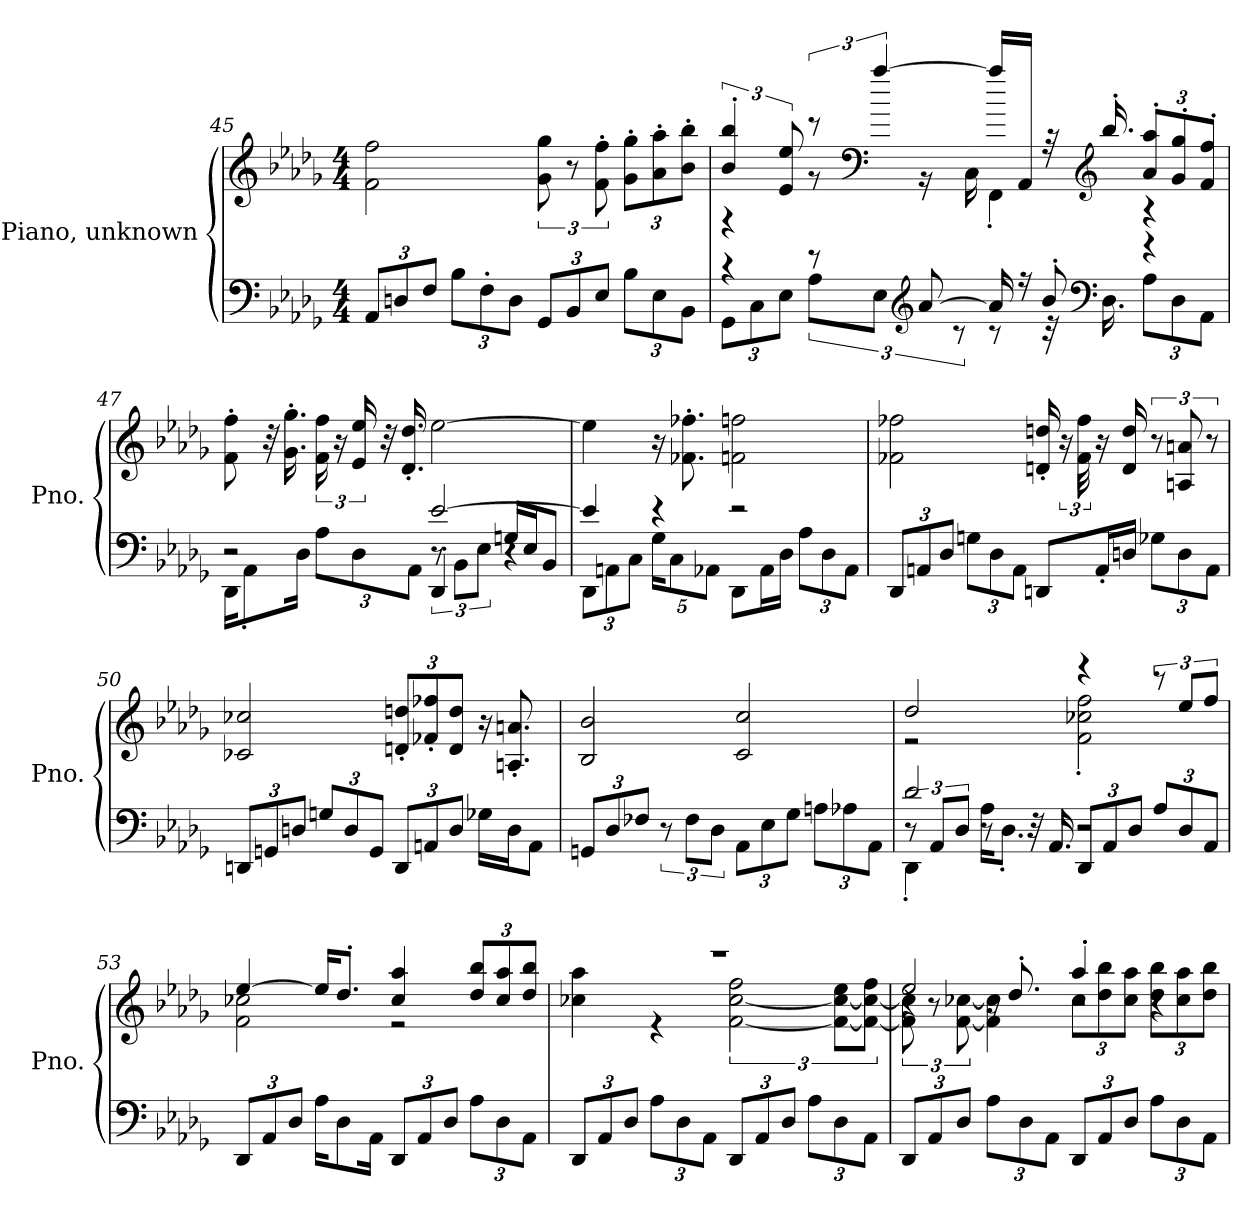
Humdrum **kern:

**kern	**kern
*part1	*part1
*staff2	*staff1
*I"Piano, unknown	*
*I'Pno.	*
*clefF4	*clefG2
*k[b-e-a-d-g-]	*k[b-e-a-d-g-]
*M4/4	*M4/4
*Xbrackettup	*
=45	=45
12AA-/L	2f\ 2ff\
12Dn/	.
12F/J	.
12B-\L	.
12F'\	.
12D\J	.
12GG-/L	12g-\ 12gg-\
12BB-/	12r
12E-/J	12f\' 12ff\'
*	*Xbrackettup
12B-\L	12g-\' 12gg-\'L
12E-\	12a-\' 12aa-\'
12BB-\J	12b-\' 12bb-\'J
!!LO:LB:g=z
=46	=46
*^	*
*	*	*brackettup
*	*	*^
4r	12GG-\L	6b-/' 6bb-/'	4r
.	12C\	.	.
.	12E-\J	12e-/ 12ee-/	.
*	*brackettup	*	*
8r	12A-\L	12r	8r
*	*	*clefF4	*
.	12E-\J	[6aa-/	.
*clefG2	*	*	*
[8a-/	.	.	16r
.	12r	.	.
.	.	.	16C\
16a-/]	8r	16aa-/LL]	4FF'\
16r	.	16AA-/JJ	.
8b-'/	32r	32r	.
*clefF4	*	*clefG2	*
.	16.D-\	16.bb-'/	.
*	*Xbrackettup	*Xbrackettup	*
4r	12A-\L	12a-/' 12aa-/'L	4r
.	12D-\	12g-/' 12gg-/'	.
.	12AA-\J	12f/' 12ff/'J	.
*	*	*v	*v
=47	=47	=47
*	*^	*
2r	16DD-\KL	2r	8f\' 8ff\'
.	8AA-'\	.	.
.	.	.	32r
.	.	.	16.g-\' 16.gg-\'
.	16D-\Jk	.	.
*	*	*	*brackettup
.	12A-\L	.	24f\ 24ff\
.	.	.	24r
.	12D-\	.	24e-/ 24ee-/
.	.	.	32r
.	.	.	16.d-/' 16.dd-/'
.	12AA-\J	.	.
*	*brackettup	*	*
[2e-/	12r	4DD-'/	[2ee-\
.	12BB-\L	.	.
.	12E-\J	.	.
.	4r	16Gn/LL	.
.	.	16E-/J	.
.	.	8BB-/J	.
*	*v	*v	*
!!LO:LB:g=z
=48	=48	=48
*	*Xbrackettup	*
4e-/]	12DD-\L	4ee-\]
.	12AAn\	.
.	12C\J	.
4r	20G-\KL	16r
.	10C\	.
.	.	8.f-X\' 8.ff-X\'
.	10AA-X\J	.
2r	8DD-\L	2fn\ 2ffn\
.	16AA-\L	.
.	16D-\JJ	.
.	12A-\L	.
.	12D-\	.
.	12AA-\J	.
*v	*v	*
=49	=49
12DD-/L	2f-X\ 2ff-X\
12AAn/	.
12D-/J	.
12Gn\L	.
12D-\	.
12AA\J	.
8DDn/L	16dn/' 16ddn/'
.	24r
.	48f-\ 48ff-\
16AA'/L	16r
16Dn/JJ	16d/ 16dd/
12G-X\L	12r
12D\	12An/ 12an/
12AA\J	12r
!!LO:LB:g=z
=50	=50
12DDn/L	2c-X/ 2cc-X/
12GGn/	.
12Dn/J	.
12Gn/L	.
12D/	.
12GG/J	.
*	*Xbrackettup
12DD/L	12dn/' 12ddn/'L
12AAn/	12f-X/' 12ff-X/'
12D/J	12d/ 12dd/J
16G-X\LL	16r
16D\J	8.An/' 8.an/'
8AA\J	.
=51	=51
12GGn/L	2B-/ 2b-/
12D-/	.
12F-X/J	.
*brackettup	*
12r	.
12F-\L	.
12D-\J	.
*Xbrackettup	*
12AA-\L	2c/ 2cc/
12E-\	.
12G-\J	.
12An\L	.
12A-X\	.
12AA-\J	.
!!LO:LB:g=z
=52	=52
*^	*
*	*^	*
*	*	*brackettup	*
*	*	*	*^
2d-/	4DD-'\	12r	2dd-/	2r
.	.	12AA-/L	.	.
.	.	12D-/J	.	.
.	16A-\KL	8r	.	.
.	8.D-'\J	.	.	.
.	.	32r	.	.
.	.	16.AA-/	.	.
*	*	*Xbrackettup	*	*
2r	2r	12DD-/L	4r	2f\' 2cc-X\' 2ff\'
.	.	12AA-/	.	.
.	.	12D-/J	.	.
*	*	*	*brackettup	*
.	.	12A-/L	12r	.
.	.	12D-/	12ee-/L	.
.	.	12AA-/J	12ff/J	.
*v	*v	*v	*	*
=53	=53	=53
12DD-/L	[4ee-/	2f\ 2cc-X\
12AA-/	.	.
12D-/J	.	.
16A-\KL	16ee-/KL]	.
8D-\	8.dd-'/J	.
16AA-\Jk	.	.
12DD-/L	4cc-/ 4aa-/	2r
12AA-/	.	.
12D-/J	.	.
*	*Xbrackettup	*
12A-\L	12dd-/ 12bb-/L	.
12D-\	12cc-/ 12aa-/	.
12AA-\J	12dd-/ 12bb-/J	.
=54	=54	=54
12DD-/L	1r	4cc-X\ 4aa-\
12AA-/	.	.
12D-/J	.	.
12A-\L	.	4r
12D-\	.	.
12AA-\J	.	.
*	*	*brackettup
12DD-/L	.	[3f\ [3cc-\ 3ff\
12AA-/	.	.
12D-/J	.	.
12A-\L	.	.
12D-\	.	12f\_ 12cc-\_ 12ee-\L
12AA-\J	.	12f\_ 12cc-\_ 12ff\J
!!LO:LB:g=z
=55	=55	=55
*	*	*^
12DD-/L	4r	12f\] 12cc-\]	2ee-/
12AA-/	.	12r	.
12D-/J	.	[12f\ [12cc-X\	.
12A-\L	16r	4f\] 4cc-\]	.
.	8.dd-'/	.	.
12D-\	.	.	.
12AA-\J	.	.	.
*	*	*Xbrackettup	*
12DD-/L	4aa-'/	12cc-\L	2r
12AA-/	.	12dd-\ 12bb-\	.
12D-/J	.	12cc-\ 12aa-\J	.
12A-\L	4r	12dd-\ 12bb-\L	.
12D-\	.	12cc-\ 12aa-\	.
12AA-\J	.	12dd-\ 12bb-\J	.
*	*v	*v	*v
=	=
*-	*-
